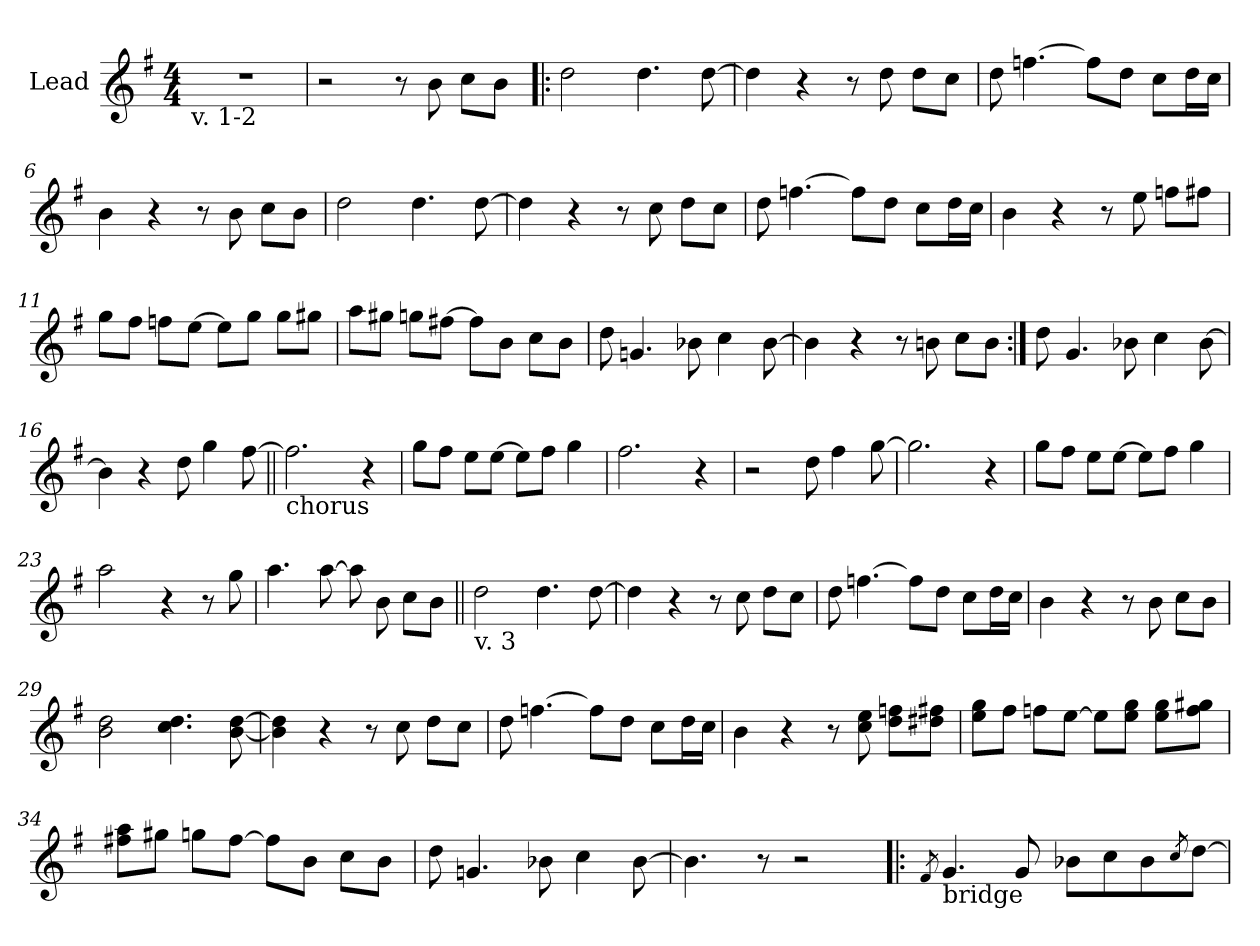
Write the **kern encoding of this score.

**kern
*part1
*staff1
*I"Lead
*I'L
!!LO:PB:g=z
*clefG2
*ITrd7c12
*k[f#]
*G:
*M4/4
*MM130
=1
!LO:TX:b:t=v. 1-2
1r
=2
2r
8r
8Bi\
8ci\L
8Bi\J
=3!|:
2di\
4.di\
[>8di\
=4
4di\]
4r
8r
8di\
8di\L
8ci\J
!!LO:LB:g=z
=5
8di\
[>4.fni\
8fi\L]
8di\J
8ci\L
16di\L
16ci\JJ
=6
4Bi\
4r
8r
8Bi\
8ci\L
8Bi\J
=7
2di\
4.di\
[>8di\
=8
4di\]
4r
8r
8ci\
8di\L
8ci\J
!!LO:LB:g=z
=9
8di\
[>4.fni\
8fi\L]
8di\J
8ci\L
16di\L
16ci\JJ
=10
4Bi\
4r
8r
8ei\
8fni\L
8f#Xi\J
=11
8gi\L
8f#i\J
8fni\L
[>8ei\J
8ei\L]
8gi\J
8gi\L
8g#Xi\J
=12
8ai\L
8g#Xi\J
8gni\L
[>8f#Xi\J
8f#i\L]
8Bi\J
8ci\L
8Bi\J
!!LO:LB:g=z
=13
8di\
4.Gni/
8B-Xi\
4ci\
[>8B-i\
=14
4B-i\]
4r
8r
8Bni\
8ci\L
8Bi\J
=15:|!
8di\
4.Gi/
8B-Xi\
4ci\
[>8B-i\
=16
4B-i\]
4r
8di\
4gi\
[>8f#i\
!!LO:LB:g=z
=17||
!LO:TX:b:t=chorus
2.f#i\]
4r
=18
8gi\L
8f#i\J
8ei\L
[>8ei\J
8ei\L]
8f#i\J
4gi\
=19
2.f#i\
4r
=20
2r
8di\
4f#i\
[>8gi\
!!LO:LB:g=z
=21
2.gi\]
4r
=22
8gi\L
8f#i\J
8ei\L
[>8ei\J
8ei\L]
8f#i\J
4gi\
=23
2ai\
4r
8r
8gi\
=24
4.ai\
[>8ai\
8ai\]
8Bi\
8ci\L
8Bi\J
!!LO:LB:g=z
=25||
!LO:TX:b:t=v. 3
2di\
4.di\
[>8di\
=26
4di\]
4r
8r
8ci\
8di\L
8ci\J
=27
8di\
[>4.fni\
8fi\L]
8di\J
8ci\L
16di\L
16ci\JJ
=28
4Bi\
4r
8r
8Bi\
8ci\L
8Bi\J
!!LO:LB:g=z
=29
2Bi\ 2di
4.ci\ 4.di
[<8Bi\ [>8di
=30
4Bi\] 4di]
4r
8r
8ci\
8di\L
8ci\J
=31
8di\
[>4.fni\
8fi\L]
8di\J
8ci\L
16di\L
16ci\JJ
=32
4Bi\
4r
8r
8ci\ 8ei
8di\ 8fniL
8d#Xi\ 8f#XiJ
!!LO:LB:g=z
=33
8ei\ 8giL
8f#i\J
8fni\L
[>8ei\J
8ei\L]
8ei\ 8giJ
8ei\ 8giL
8fi\ 8g#XiJ
=34
8f#Xi\ 8aiL
8g#Xi\J
8gni\L
[>8f#i\J
8f#i\L]
8Bi\J
8ci\L
8Bi\J
=35
8di\
4.Gni/
8B-Xi\
4ci\
[>8B-i\
=36
4.B-i\]
8r
2r
!!LO:LB:g=z
=37!|:
8qF#i/
!LO:TX:b:t=bridge
4.Gi/
8Gi/
8B-Xi\L
8ci\
8B-i\
8qci/
[>8di\J
=
*-
